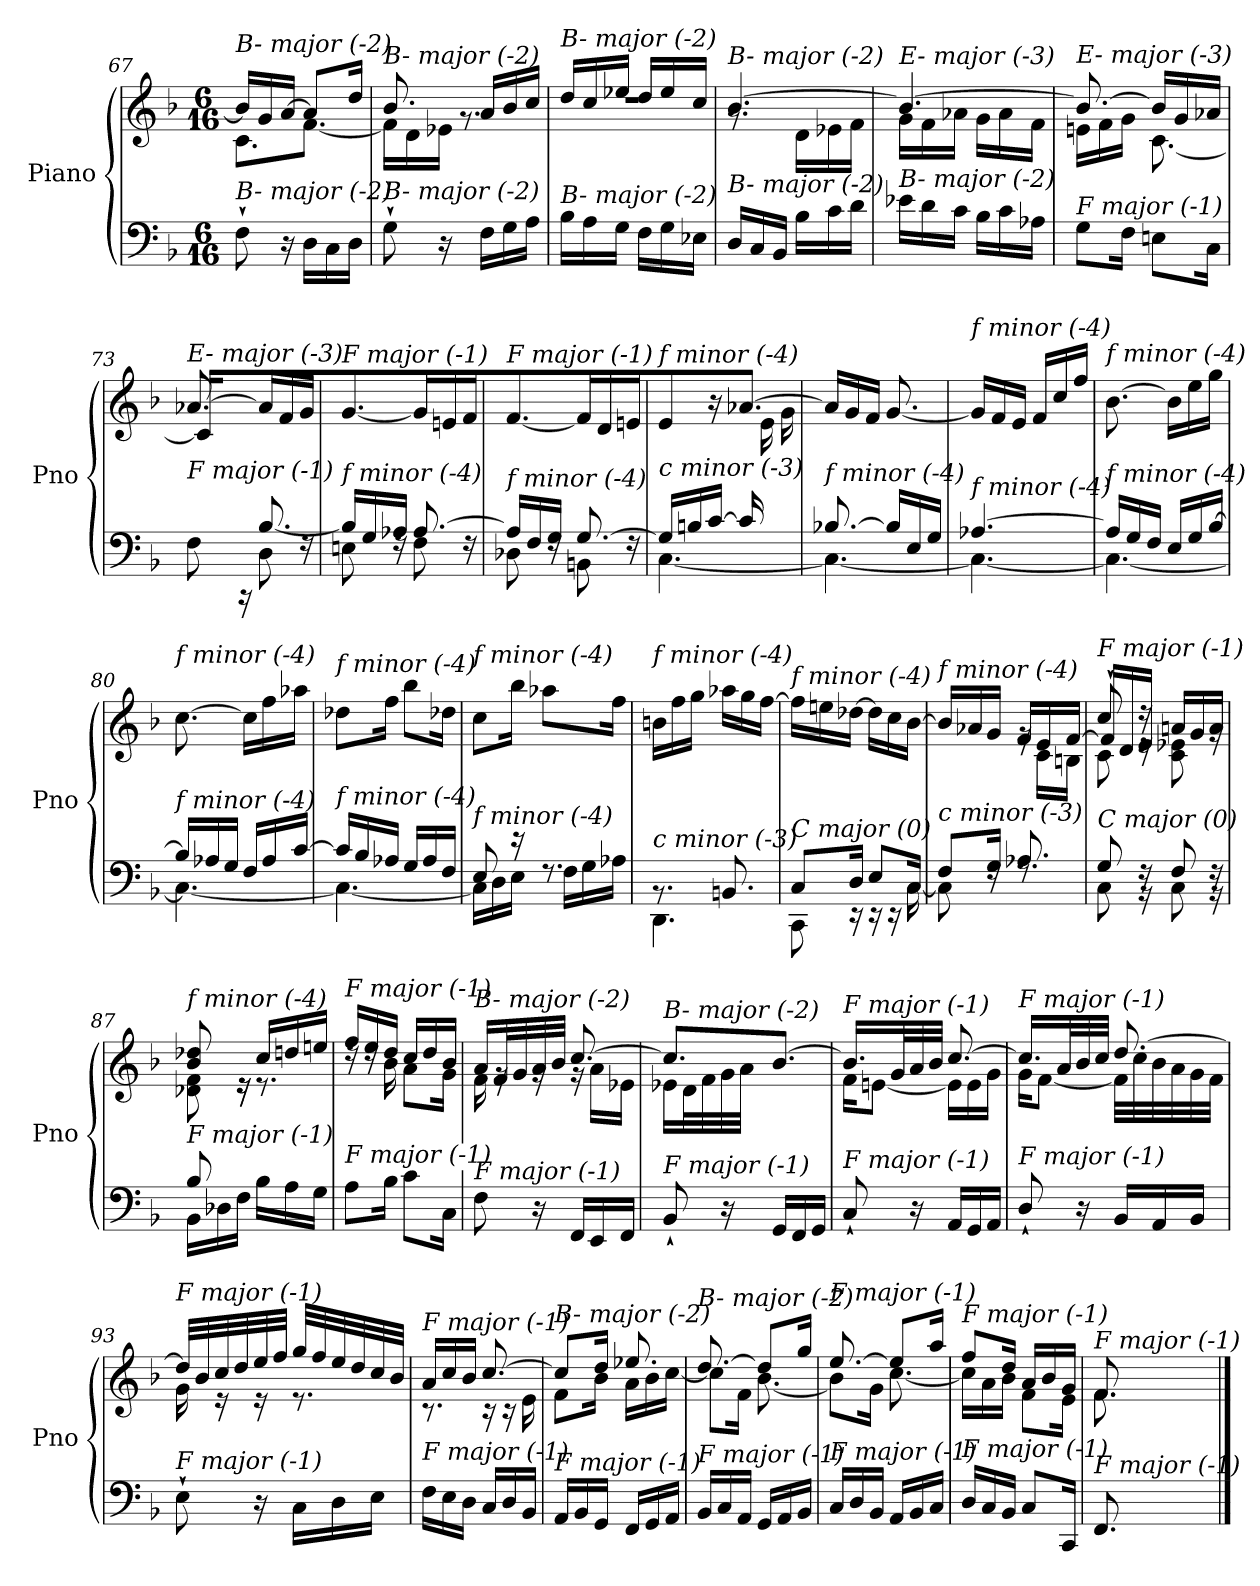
**kern	**kern
*part1	*part1
*staff2	*staff1
*I"Piano	*
*I'Pno	*
!!LO:PB:g=z
*clefF4	*clefG2
*k[b-]	*k[b-]
*M6/16	*M6/16
=67	=67
*	*^
!	!LO:TX:i:t=B- major (-2)	!
!LO:TX:i:t=B- major (-2)	!	!
8F`\	16b-/LL]	8.c\L
.	16g/	.
16r	[16a/JJ	.
16D\LL	8a/L]	[8.f\J
16C\	.	.
16D\JJ	16dd/Jk	.
=68	=68	=68
!	!LO:TX:i:t=B- major (-2)	!
!LO:TX:i:t=B- major (-2)	!	!
8G`\	8.b-/	16f\LL]
.	.	16d\
16r	.	16e-X\JJ
16F\LL	16a/LL	8.rg
16G\	16b-/	.
16A\JJ	16cc/JJ	.
=69	=69	=69
!	!LO:TX:i:t=B- major (-2)	!
!LO:TX:i:t=B- major (-2)	!	!
16B-\LL	16dd/LL	4.rdd
16A\	16cc/	.
16G\JJ	16ee-X/JJ	.
16F\LL	16dd/LL	.
16G\	16ee-/	.
16E-X\JJ	16cc/JJ	.
=70	=70	=70
!	!LO:TX:i:t=B- major (-2)	!
!LO:TX:i:t=B- major (-2)	!	!
16D/LL	[4.b-/	8.rg
16C/	.	.
16BB-/JJ	.	.
16B-\LL	.	16d\LL
16c\	.	16e-X\
16d\JJ	.	16f\JJ
=71	=71	=71
!	!LO:TX:i:t=E- major (-3)	!
!LO:TX:i:t=B- major (-2)	!	!
16e-X\LL	4.b-/_	16g\LL
16d\	.	16f\
16c\JJ	.	16a-X\JJ
16B-\LL	.	16g\LL
16c\	.	16a-\
16A-X\JJ	.	16f\JJ
=72	=72	=72
!	!LO:TX:i:t=E- major (-3)	!
!LO:TX:i:t=F major (-1)	!	!
8G\L	8.b-/_	16en\LL
.	.	16f\
16F\Jk	.	16g\JJ
8En\L	16b-/LL]	[8.c\
.	16g/	.
16C\Jk	16a-X/JJ	.
!!LO:LB:g=z
=73	=73	=73
*^	*	*^
*	*^	*	*	*
!	!	!	!LO:TX:i:t=E- major (-3)	!	!
!LO:TX:i:t=F major (-1)	!	!	!	!	!
16ryy	8F\	8.ryy	[8.a-X/	16c\LL]	8.ryy
16A-X/	.	.	.	8ryy	.
16B-/JJ	16rCC	.	.	.	.
8.ryy	[8.B-/	8D\	16a-/LL]	8.ryy	8.ryy
.	.	.	16f/	.	.
.	.	16rF	16g/JJ	.	.
*	*	*	*v	*v	*v
=74	=74	=74	=74
!	!	!	!LO:TX:i:t=F major (-1)
!LO:TX:i:t=f minor (-4)	!	!	!
*	*v	*v	*
16B-/LL]	8En\	[8.g/
16G/	.	.
16A-X/JJ	16rF	.
[8.A-/	8F\	16g/LL]
.	.	16en/
.	16rF	16f/JJ
=75	=75	=75
!	!	!LO:TX:i:t=F major (-1)
!LO:TX:i:t=f minor (-4)	!	!
16A-/LL]	8D-X\	[8.f/
16F/	.	.
16G/JJ	16rF	.
[8.G/	8BBn\	16f/LL]
.	.	16d/
.	16rF	16en/JJ
=76	=76	=76
*	*	*^
!	!	!LO:TX:i:t=f minor (-4)	!
!LO:TX:i:t=c minor (-3)	!	!	!
16G/LL]	[4.C\	8e/	4ryy
16Bn/	.	.	.
[16c/JJ	.	16r	.
16c/LL]	.	[8.a-X/	.
8ryy	.	.	16e\
.	.	.	16g\JJ
=77	=77	=77	=77
!	!	!LO:TX:i:t=f minor (-4)	!
!LO:TX:i:t=f minor (-4)	!	!	!
*	*	*v	*v
[8.B-X/	4.C\_	16a-/LL]
.	.	16g/
.	.	16f/JJ
16B-/LL]	.	[8.g/
16E/	.	.
16G/JJ	.	.
=78	=78	=78
!	!	!LO:TX:i:t=f minor (-4)
!LO:TX:i:t=f minor (-4)	!	!
[4.A-X/	4.C\_	16g/LL]
.	.	16f/
.	.	16e/JJ
.	.	16f/LL
.	.	16cc/
.	.	16ff/JJ
!!LO:LB:g=z
=79	=79	=79
!	!	!LO:TX:i:t=f minor (-4)
!LO:TX:i:t=f minor (-4)	!	!
16A-/LL]	4.C\_	[8.b-\
16G/	.	.
16F/JJ	.	.
16E/LL	.	16b-\LL]
16G/	.	16ee\
[16B-/JJ	.	16gg\JJ
=80	=80	=80
!	!	!LO:TX:i:t=f minor (-4)
!LO:TX:i:t=f minor (-4)	!	!
16B-/LL]	4.C\_	[8.cc\
16A-X/	.	.
16G/JJ	.	.
16F/LL	.	16cc\LL]
16A-/	.	16ff\
[16c/JJ	.	16aa-X\JJ
=81	=81	=81
!	!	!LO:TX:i:t=f minor (-4)
!LO:TX:i:t=f minor (-4)	!	!
16c/LL]	4.C\_	8dd-X\L
16B-/	.	.
16A-X/JJ	.	16ff\Jk
16G/LL	.	8bb-\L
16A-/	.	.
16F/JJ	.	16dd-X\Jk
=82	=82	=82
!	!	!LO:TX:i:t=f minor (-4)
!LO:TX:i:t=f minor (-4)	!	!
8E/	16C\LL]	8cc\L
.	16D\	.
16r	16E\JJ	16bb-\Jk
8.rF	16F\LL	8aa-X\L
.	16G\	.
.	16A-X\JJ	16ff\Jk
=83	=83	=83
!	!	!LO:TX:i:t=f minor (-4)
!LO:TX:i:t=c minor (-3)	!	!
8.rBB	4.DD\	16bn\LL
.	.	16ff\
.	.	16gg\JJ
8.BBn/	.	16aa-X\LL
.	.	16gg\
.	.	[16ff\JJ
=84	=84	=84
!	!	!LO:TX:i:t=f minor (-4)
!LO:TX:i:t=C major (0)	!	!
8C/L	8CC\	16ff\LL]
.	.	16een\
16D/Jk	16r	[16dd-X\JJ
8E/L	16r	16dd-\LL]
.	16r	16cc\
16C/Jk	[16C\	[16b-\JJ
!!LO:LB:g=z
=85	=85	=85
*	*^	*^
!	!	!	!LO:TX:i:t=f minor (-4)	!
!LO:TX:i:t=c minor (-3)	!	!	!	!
8.ryy	8F/L	8C\]	16b-/LL]	8.ryy
.	.	.	16a-X/	.
.	16G/Jk	16rF	16g/JJ	.
8.ryy	8.A-X/	8.rF	16f/LL	16rg
.	.	.	16e/	16c\LL
.	.	.	[16f/JJ	16Bn\JJ
=86	=86	=86	=86	=86
*	*	*	*	*^
!	!	!	!LO:TX:i:t=F major (-1)	!	!
!LO:TX:i:t=C major (0)	!	!	!	!	!
8.ryy	8G/	8C\	8cc`/	8c\	16f/LL]
.	.	.	.	.	16d/
.	16rBB	16rF	16rdd	16re	16e/JJ
8.ryy	8F/	8C\	16an/LL	8c\ 8e-X\	8.ryy
.	.	.	16g/	.	.
.	16rBB	16rF	16a/JJ	16rg	.
=87	=87	=87	=87	=87	=87
!	!	!	!LO:TX:i:t=f minor (-4)	!	!
!LO:TX:i:t=F major (-1)	!	!	!	!	!
*	*v	*v	*	*	*
8B-/	16BB-\LL	8b-/ 8dd-X/	8d-X\ 8f\	8.ryy
.	16D-X\	.	.	.
16ryy	16F\JJ	16re	16r	.
16B-\LL	8.ryy	16cc/LL	8.r	8.ryy
16A\	.	16ddn/	.	.
16G\JJ	.	16een/JJ	.	.
*v	*v	*	*	*
*	*	*v	*v
=88	=88	=88
!	!LO:TX:i:t=F major (-1)	!
!LO:TX:i:t=F major (-1)	!	!
8A\L	16ff/LL	16rdd
.	16ee/	16rdd
16B-\Jk	16dd/JJ	16b-\
8c\L	16cc/LL	8a\L
.	16dd/	.
16C\Jk	16b-/JJ	16g\Jk
=89	=89	=89
!	!LO:TX:i:t=B- major (-2)	!
!LO:TX:i:t=F major (-1)	!	!
8F\	16a/LL	16f\
.	32f/L	16rg
.	32g/	.
16r	32a/	16rg
.	32b-/JJJ	.
16FF/LL	[8.cc/	16rg
16EE/	.	16a\LL
16FF/JJ	.	16e-X\JJ
=90	=90	=90
!	!LO:TX:i:t=B- major (-2)	!
!LO:TX:i:t=F major (-1)	!	!
8BB-`/	8.cc/L]	16e-X\LL
.	.	32d\L
.	.	32f\
16r	.	32g\
.	.	32a\JJJ
16GG/LL	[8.b-/J	16b-\LLyy
16FF/	.	16d\
16GG/JJ	.	16f\JJ
!!LO:LB:g=z	!!
=91	=91	=91
!	!LO:TX:i:t=F major (-1)	!
!LO:TX:i:t=F major (-1)	!	!
8C`/	16.b-/LL]	16f\KL
.	.	[8en\J
.	32g/L	.
16r	32a/	.
.	32b-/JJJ	.
16AA/LL	[8.cc/	16e\LL]
16GG/	.	16e\
16AA/JJ	.	16g\JJ
=92	=92	=92
!	!LO:TX:i:t=F major (-1)	!
!LO:TX:i:t=F major (-1)	!	!
8D`/	16.cc/LL]	16g\KL
.	.	[8f\J
.	32a/L	.
16r	32b-/	.
.	32cc/JJJ	.
16BB-/LL	[8.dd/	32f\LLL]
.	.	32cc\
16AA/	.	32b-\
.	.	32a\
16BB-/JJ	.	32g\
.	.	32f\JJJ
=93	=93	=93
!	!LO:TX:i:t=F major (-1)	!
!LO:TX:i:t=F major (-1)	!	!
8E`\	32dd/LLL]	16g\
.	32b-/	.
.	32cc/	16r
.	32dd/	.
16r	32ee/	16r
.	32ff/JJJ	.
16C\LL	32gg/LLL	8.r
.	32ff/	.
16D\	32ee/	.
.	32dd/	.
16E\JJ	32cc/	.
.	32b-/JJJ	.
=94	=94	=94
!	!LO:TX:i:t=F major (-1)	!
!LO:TX:i:t=F major (-1)	!	!
16F\LL	16a/LL	8.r
16E\	16cc/	.
16D\JJ	16b-/JJ	.
16C/LL	[8.cc/	16r
16D/	.	16r
16BB-/JJ	.	16e\
!!LO:LB:g=z	!!
=95	=95	=95
!	!LO:TX:i:t=B- major (-2)	!
!LO:TX:i:t=F major (-1)	!	!
16AA/LL	8cc/L]	8f\L
16BB-/	.	.
16GG/JJ	16dd/Jk	16b-\Jk
16FF/LL	8.ee-X/	16a\LL
16GG/	.	16b-\
16AA/JJ	.	[16cc\JJ
=96	=96	=96
!	!LO:TX:i:t=B- major (-2)	!
!LO:TX:i:t=F major (-1)	!	!
16BB-/LL	[8.dd/	8cc\L]
16C/	.	.
16AA/JJ	.	16f\Jk
16GG/LL	8dd/L]	[8.b-\
16AA/	.	.
16BB-/JJ	16gg/Jk	.
=97	=97	=97
!	!LO:TX:i:t=F major (-1)	!
!LO:TX:i:t=F major (-1)	!	!
16C/LL	[8.ee/	8b-\L]
16D/	.	.
16BB-/JJ	.	16g\Jk
16AA/LL	8ee/L]	[8.cc\
16BB-/	.	.
16C/JJ	16aa/Jk	.
=98	=98	=98
!	!LO:TX:i:t=F major (-1)	!
!LO:TX:i:t=F major (-1)	!	!
16D/LL	8ff/L	16cc\LL]
16C/	.	16a\
16BB-/JJ	16dd/Jk	16b-\JJ
8C/L	16a/LL	8f\L
.	16b-/	.
16CC/Jk	16g/JJ	16e\Jk
=99	=99	=99
!	!LO:TX:i:t=F major (-1)	!
!LO:TX:i:t=F major (-1)	!	!
8.FF/	8.f/	8.f\
*	*v	*v
==	==
*-	*-
